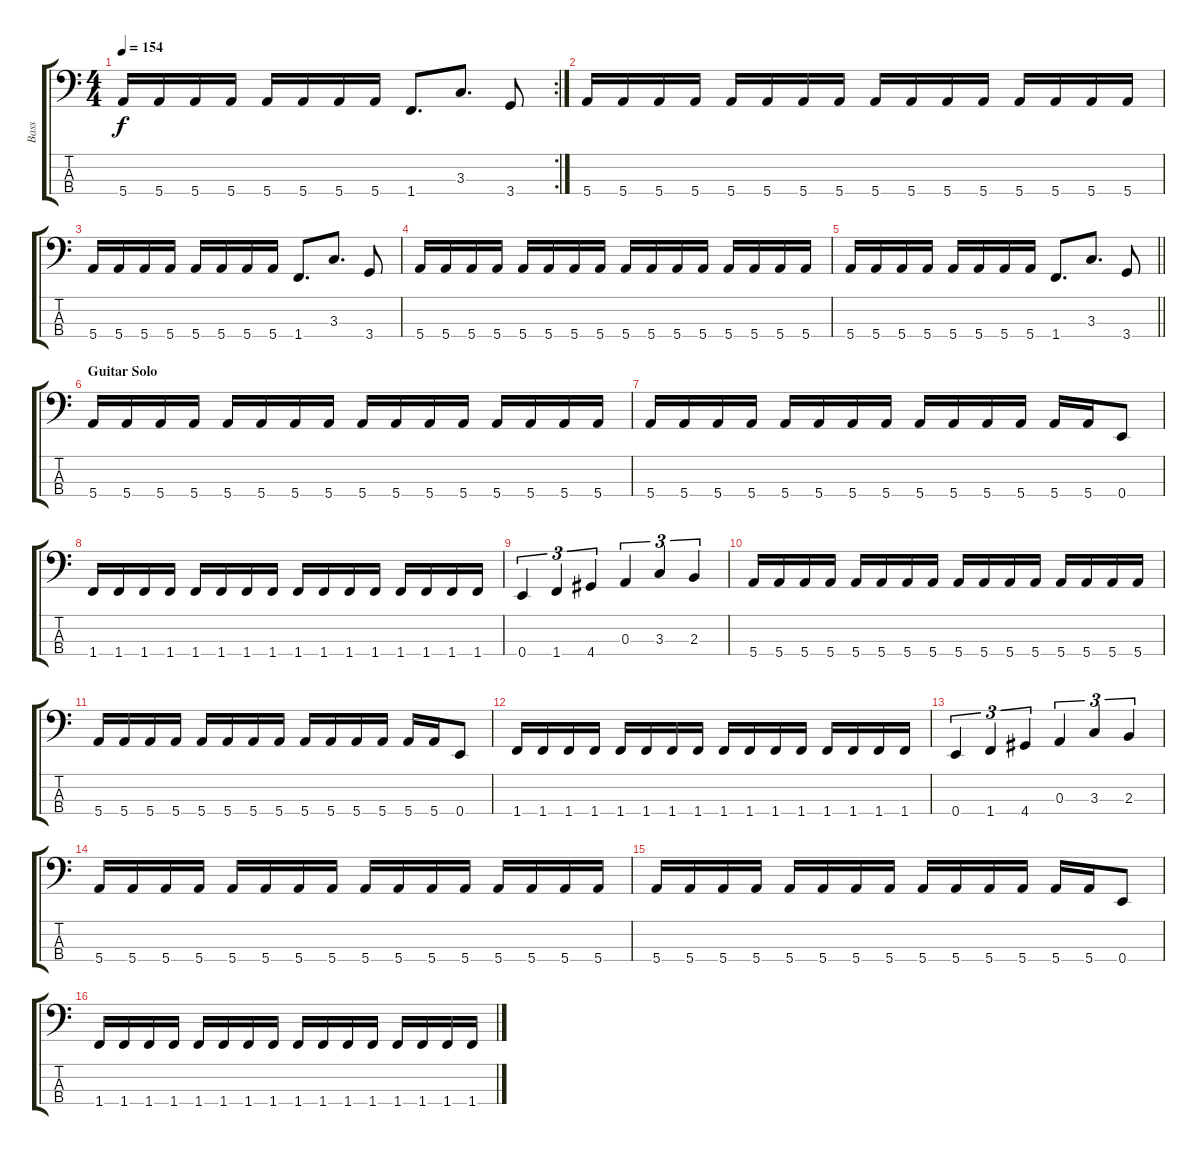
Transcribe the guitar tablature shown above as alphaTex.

\track ("Bass" "Bass") {instrument electricbassfinger}
\staff {score tabs}
\tuning (G2 D2 A1 E1) {hide}
\rc 2
\ts (4 4)
\tempo 154
\clef f4
\ks c
5.4.16{dy f} 5.4.16 5.4.16 5.4.16 5.4.16 5.4.16 5.4.16 5.4.16 1.4.8{d} 3.3.8{d} 3.4.8 |
5.4.16 5.4.16 5.4.16 5.4.16 5.4.16 5.4.16 5.4.16 5.4.16 5.4.16 5.4.16 5.4.16 5.4.16 5.4.16 5.4.16 5.4.16 5.4.16 |
5.4.16 5.4.16 5.4.16 5.4.16 5.4.16 5.4.16 5.4.16 5.4.16 1.4.8{d} 3.3.8{d} 3.4.8 |
5.4.16 5.4.16 5.4.16 5.4.16 5.4.16 5.4.16 5.4.16 5.4.16 5.4.16 5.4.16 5.4.16 5.4.16 5.4.16 5.4.16 5.4.16 5.4.16 |
\barLineRight lightlight
5.4.16 5.4.16 5.4.16 5.4.16 5.4.16 5.4.16 5.4.16 5.4.16 1.4.8{d} 3.3.8{d} 3.4.8 |
\section ("" "Guitar Solo")
5.4.16 5.4.16 5.4.16 5.4.16 5.4.16 5.4.16 5.4.16 5.4.16 5.4.16 5.4.16 5.4.16 5.4.16 5.4.16 5.4.16 5.4.16 5.4.16 |
5.4.16 5.4.16 5.4.16 5.4.16 5.4.16 5.4.16 5.4.16 5.4.16 5.4.16 5.4.16 5.4.16 5.4.16 5.4.16 5.4.16 0.4.8 |
1.4.16 1.4.16 1.4.16 1.4.16 1.4.16 1.4.16 1.4.16 1.4.16 1.4.16 1.4.16 1.4.16 1.4.16 1.4.16 1.4.16 1.4.16 1.4.16 |
0.4.4{tu (3 2)} 1.4.4{tu (3 2)} 4.4.4{tu (3 2)} 0.3.4{tu (3 2)} 3.3.4{tu (3 2)} 2.3.4{tu (3 2)} |
5.4.16 5.4.16 5.4.16 5.4.16 5.4.16 5.4.16 5.4.16 5.4.16 5.4.16 5.4.16 5.4.16 5.4.16 5.4.16 5.4.16 5.4.16 5.4.16 |
5.4.16 5.4.16 5.4.16 5.4.16 5.4.16 5.4.16 5.4.16 5.4.16 5.4.16 5.4.16 5.4.16 5.4.16 5.4.16 5.4.16 0.4.8 |
1.4.16 1.4.16 1.4.16 1.4.16 1.4.16 1.4.16 1.4.16 1.4.16 1.4.16 1.4.16 1.4.16 1.4.16 1.4.16 1.4.16 1.4.16 1.4.16 |
0.4.4{tu (3 2)} 1.4.4{tu (3 2)} 4.4.4{tu (3 2)} 0.3.4{tu (3 2)} 3.3.4{tu (3 2)} 2.3.4{tu (3 2)} |
5.4.16 5.4.16 5.4.16 5.4.16 5.4.16 5.4.16 5.4.16 5.4.16 5.4.16 5.4.16 5.4.16 5.4.16 5.4.16 5.4.16 5.4.16 5.4.16 |
5.4.16 5.4.16 5.4.16 5.4.16 5.4.16 5.4.16 5.4.16 5.4.16 5.4.16 5.4.16 5.4.16 5.4.16 5.4.16 5.4.16 0.4.8 |
1.4.16 1.4.16 1.4.16 1.4.16 1.4.16 1.4.16 1.4.16 1.4.16 1.4.16 1.4.16 1.4.16 1.4.16 1.4.16 1.4.16 1.4.16 1.4.16
